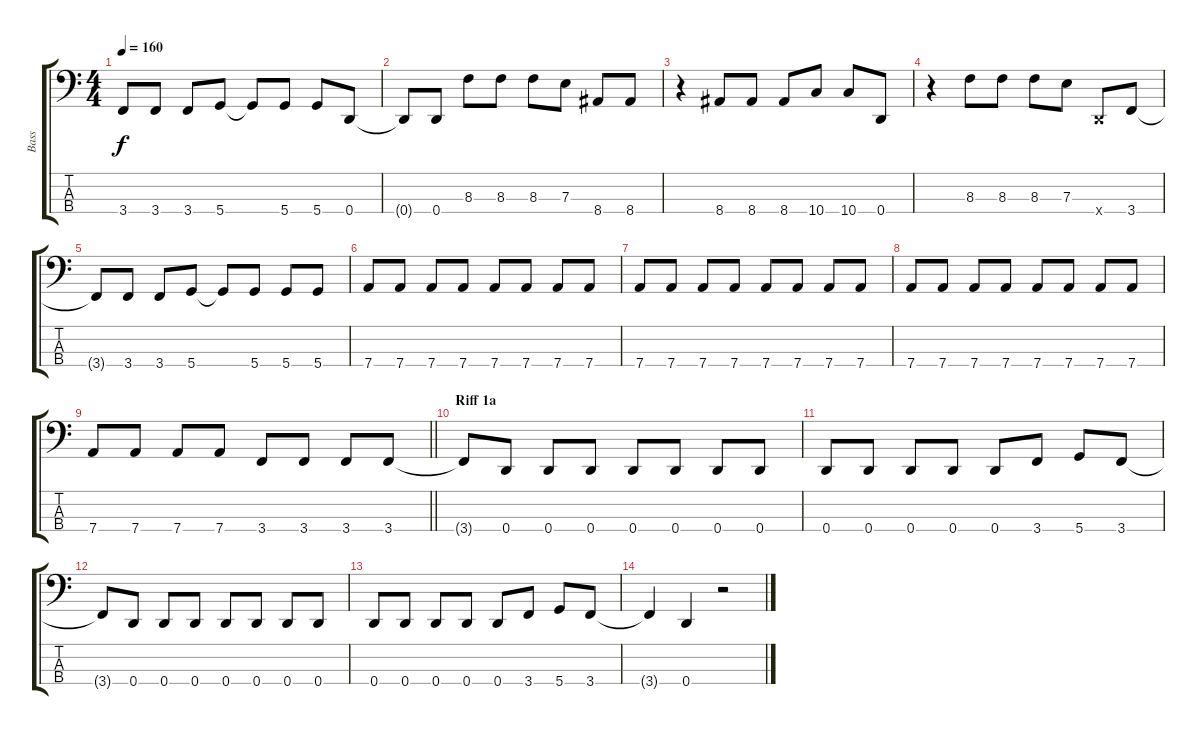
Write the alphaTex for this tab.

\track ("Bass" "Bass") {instrument electricbassfinger}
\staff {score tabs}
\tuning (G2 D2 A1 D1) {hide}
\ts (4 4)
\tempo 160
\clef f4
\ks c
3.4{t}.8{dy f} 3.4.8 3.4.8 5.4.8 5.4{t}.8 5.4.8 5.4.8 0.4.8 |
0.4{t}.8 0.4.8 8.3.8 8.3.8 8.3.8 7.3.8 8.4.8 8.4.8 |
r.4 8.4.8 8.4.8 8.4.8 10.4.8 10.4.8 0.4.8 |
r.4 8.3.8 8.3.8 8.3.8 7.3.8 0.4{x}.8 3.4.8 |
3.4{t}.8 3.4.8 3.4.8 5.4.8 5.4{t}.8 5.4.8 5.4.8 5.4.8 |
7.4.8 7.4.8 7.4.8 7.4.8 7.4.8 7.4.8 7.4.8 7.4.8 |
7.4.8 7.4.8 7.4.8 7.4.8 7.4.8 7.4.8 7.4.8 7.4.8 |
7.4.8 7.4.8 7.4.8 7.4.8 7.4.8 7.4.8 7.4.8 7.4.8 |
\barLineRight lightlight
7.4.8 7.4.8 7.4.8 7.4.8 3.4.8 3.4.8 3.4.8 3.4.8 |
\section ("" "Riff 1a")
3.4{t}.8 0.4.8 0.4.8 0.4.8 0.4.8 0.4.8 0.4.8 0.4.8 |
0.4.8 0.4.8 0.4.8 0.4.8 0.4.8 3.4.8 5.4.8 3.4.8 |
3.4{t}.8 0.4.8 0.4.8 0.4.8 0.4.8 0.4.8 0.4.8 0.4.8 |
0.4.8 0.4.8 0.4.8 0.4.8 0.4.8 3.4.8 5.4.8 3.4.8 |
3.4{t}.4 0.4.4 r.2
